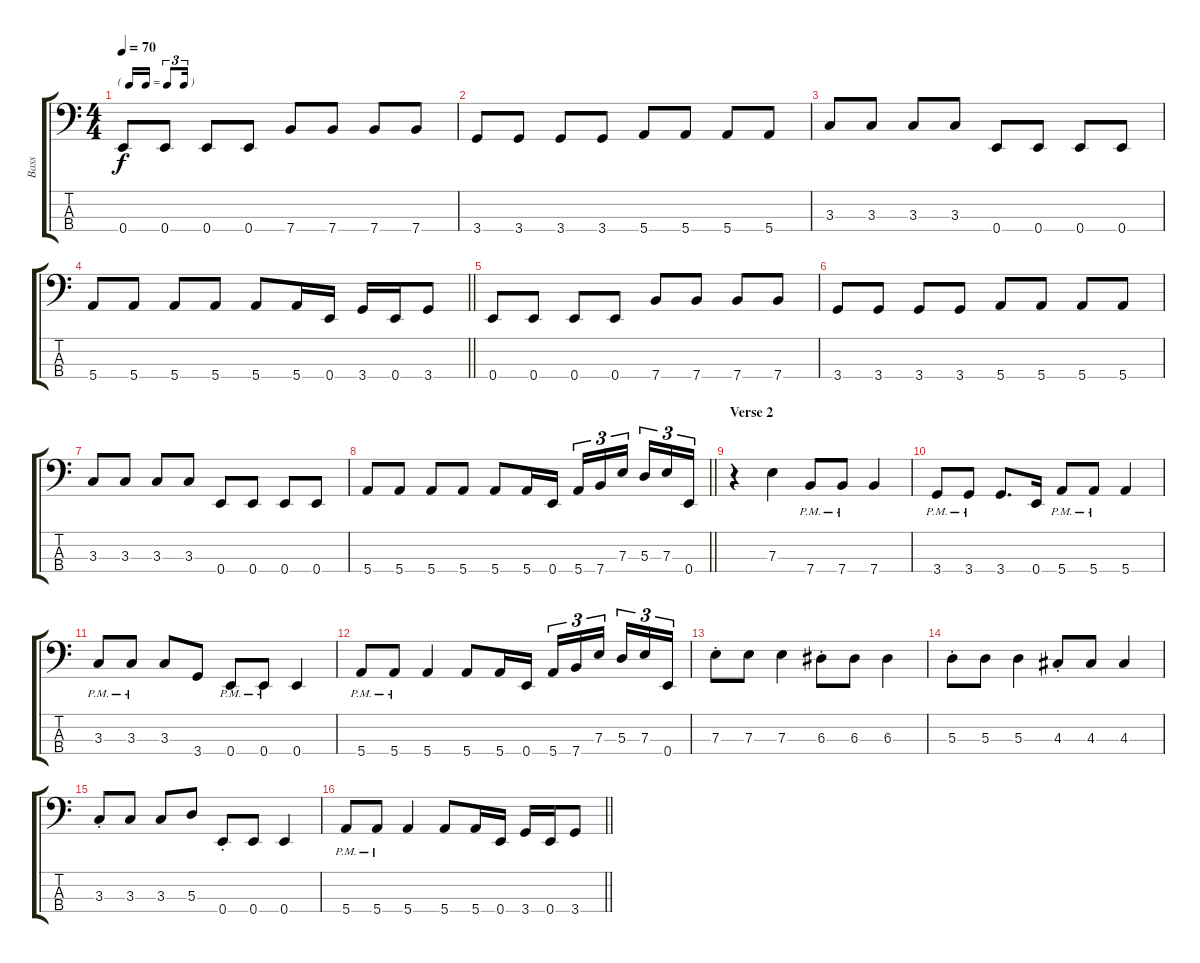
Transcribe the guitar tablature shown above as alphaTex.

\track ("Bass" "Bass") {instrument electricbassfinger}
\staff {score tabs}
\tuning (G2 D2 A1 E1) {hide}
\ts (4 4)
\tf triplet16th
\tempo 70
\clef f4
\ks c
0.4.8{dy f} 0.4.8 0.4.8 0.4.8 7.4.8 7.4.8 7.4.8 7.4.8 |
3.4.8 3.4.8 3.4.8 3.4.8 5.4.8 5.4.8 5.4.8 5.4.8 |
3.3.8 3.3.8 3.3.8 3.3.8 0.4.8 0.4.8 0.4.8 0.4.8 |
\barLineRight lightlight
5.4.8 5.4.8 5.4.8 5.4.8 5.4.8 5.4.16 0.4.16 3.4.16 0.4.16 3.4.8 |
0.4.8 0.4.8 0.4.8 0.4.8 7.4.8 7.4.8 7.4.8 7.4.8 |
3.4.8 3.4.8 3.4.8 3.4.8 5.4.8 5.4.8 5.4.8 5.4.8 |
3.3.8 3.3.8 3.3.8 3.3.8 0.4.8 0.4.8 0.4.8 0.4.8 |
\barLineRight lightlight
5.4.8 5.4.8 5.4.8 5.4.8 5.4.8 5.4.16 0.4.16 5.4.16{tu (3 2)} 7.4.16{tu (3 2)} 7.3.16{tu (3 2) beam splitsecondary} 5.3.16{tu (3 2)} 7.3.16{tu (3 2)} 0.4.16{tu (3 2)} |
\section ("" "Verse 2")
r.4 7.3.4 7.4{pm}.8 7.4{pm}.8 7.4.4 |
3.4{pm}.8 3.4{pm}.8 3.4.8{d} 0.4.16 5.4{pm}.8 5.4{pm}.8 5.4.4 |
3.3{pm}.8 3.3{pm}.8 3.3.8 3.4.8 0.4{pm}.8 0.4{pm}.8 0.4.4 |
5.4{pm}.8 5.4{pm}.8 5.4.4 5.4.8 5.4.16 0.4.16 5.4.16{tu (3 2)} 7.4.16{tu (3 2)} 7.3.16{tu (3 2) beam splitsecondary} 5.3.16{tu (3 2)} 7.3.16{tu (3 2)} 0.4.16{tu (3 2)} |
7.3{st}.8 7.3.8 7.3.4 6.3{st}.8 6.3.8 6.3.4 |
5.3{st}.8 5.3.8 5.3.4 4.3{st}.8 4.3.8 4.3.4 |
3.3{st}.8 3.3.8 3.3.8 5.3.8 0.4{st}.8 0.4.8 0.4.4 |
\barLineRight lightlight
5.4{pm}.8 5.4{pm}.8 5.4.4 5.4.8 5.4.16 0.4.16 3.4.16 0.4.16 3.4.8
